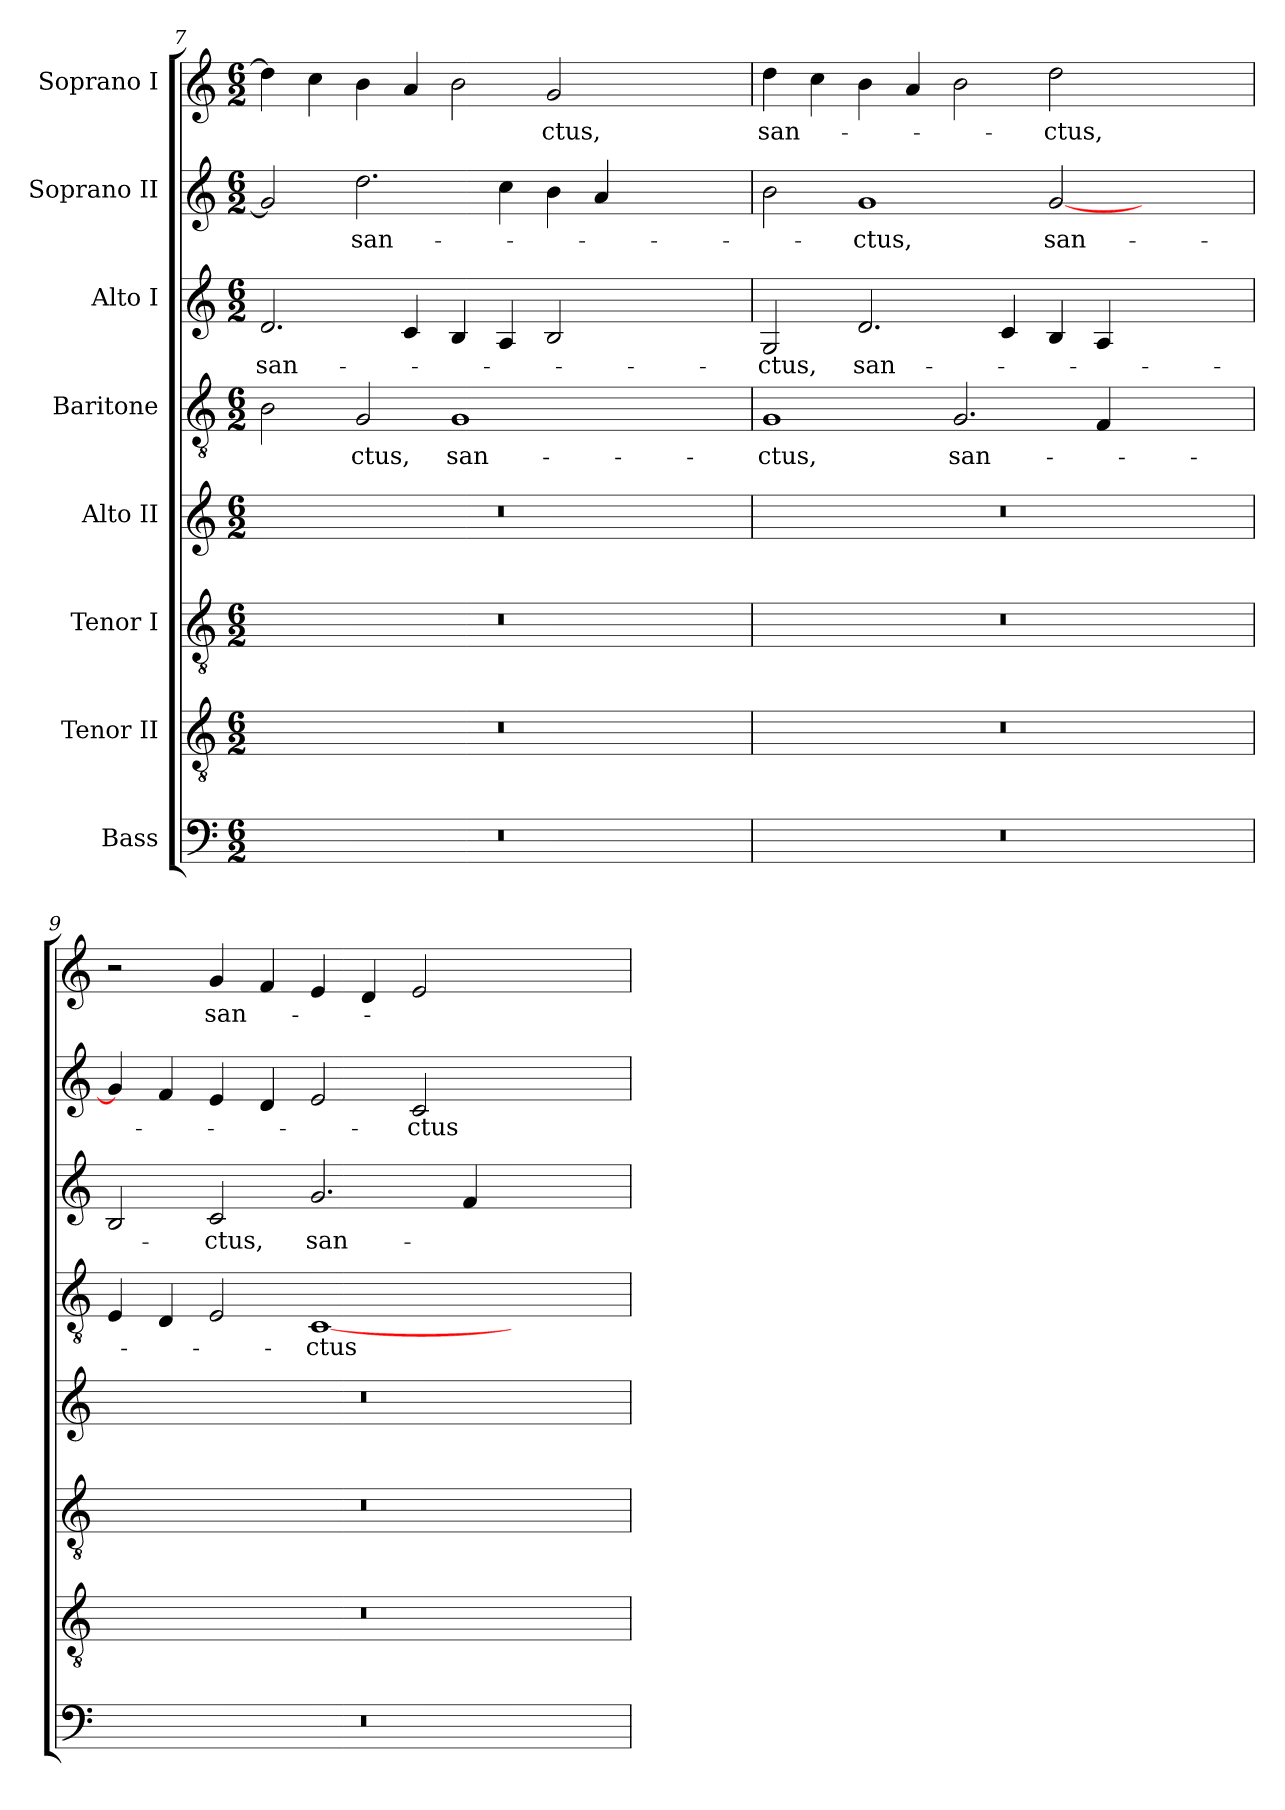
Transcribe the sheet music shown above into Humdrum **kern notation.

**kern	**kern	**kern	**kern	**kern	**text	**kern	**text	**kern	**text	**kern	**text
*part8	*part7	*part6	*part5	*part4	*part4	*part3	*part3	*part2	*part2	*part1	*part1
*staff8	*staff7	*staff6	*staff5	*staff4	*staff4	*staff3	*staff3	*staff2	*staff2	*staff1	*staff1
*I"Bass	*I"Tenor II	*I"Tenor I	*I"Alto II	*I"Baritone	*	*I"Alto I	*	*I"Soprano II	*	*I"Soprano I	*
*clefF4	*clefGv2	*clefGv2	*clefG2	*clefGv2	*	*clefG2	*	*clefG2	*	*clefG2	*
*ITrd7c12	*ITrd7c12	*ITrd7c12	*	*ITrd7c12	*	*	*	*	*	*	*
*k[]	*k[]	*k[]	*k[]	*k[]	*	*k[]	*	*k[]	*	*k[]	*
*C:	*C:	*C:	*C:	*C:	*	*C:	*	*C:	*	*C:	*
*M6/2	*M6/2	*M6/2	*M6/2	*M6/2	*	*M6/2	*	*M6/2	*	*M6/2	*
=7	=7	=7	=7	=7	=7	=7	=7	=7	=7	=7	=7
!LO:N:vis=1	!LO:N:vis=1	!LO:N:vis=1	!LO:N:vis=1	!	!	!	!	!	!	!	!
!	!	!	!	!	!	!	!LO:LY:b:color=#000000	!	!	!	!
0.r	0.r	0.r	0.r	2BBi\	.	2.di/	san-	2gi/]	.	4ddi\]	.
.	.	.	.	.	.	.	.	.	.	4cci\	.
!	!	!	!	!	!LO:LY:b:color=#000000	!	!	!	!	!	!
!	!	!	!	!	!	!	!	!	!LO:LY:b:color=#000000	!	!
.	.	.	.	2GGi/	-ctus,	.	.	2.ddi\	san-	4bi\	.
.	.	.	.	.	.	4ci/	.	.	.	4ai/	.
!	!	!	!	!	!LO:LY:b:color=#000000	!	!	!	!	!	!
.	.	.	.	1GGi	san-	4Bi/	.	.	.	2bi\	.
.	.	.	.	.	.	4Ai/	.	4cci\	.	.	.
!	!	!	!	!	!	!	!	!	!	!	!LO:LY:b:color=#000000
.	.	.	.	.	.	2Bi/	.	4bi\	.	2gi/	-ctus,
.	.	.	.	.	.	.	.	4ai/	.	.	.
.	.	.	.	1ryy	.	1ryy	.	1ryy	.	1ryy	.
=8	=8	=8	=8	=8	=8	=8	=8	=8	=8	=8	=8
!LO:N:vis=1	!LO:N:vis=1	!LO:N:vis=1	!LO:N:vis=1	!	!	!	!	!	!	!	!
!	!	!	!	!	!LO:LY:b:color=#000000	!	!	!	!	!	!
!	!	!	!	!	!	!	!LO:LY:b:color=#000000	!	!	!	!
!	!	!	!	!	!	!	!	!	!	!	!LO:LY:b:color=#000000
0.r	0.r	0.r	0.r	1GGi	-ctus,	2Gi/	-ctus,	2bi\	.	4ddi\	san-
.	.	.	.	.	.	.	.	.	.	4cci\	.
!	!	!	!	!	!	!	!LO:LY:b:color=#000000	!	!	!	!
!	!	!	!	!	!	!	!	!	!LO:LY:b:color=#000000	!	!
.	.	.	.	.	.	2.di/	san-	1gi	-ctus,	4bi\	.
.	.	.	.	.	.	.	.	.	.	4ai/	.
!	!	!	!	!	!LO:LY:b:color=#000000	!	!	!	!	!	!
.	.	.	.	2.GGi/	san-	.	.	.	.	2bi\	.
.	.	.	.	.	.	4ci/	.	.	.	.	.
!	!	!	!	!	!	!	!	!	!LO:LY:b:color=#000000	!	!
!	!	!	!	!	!	!	!	!	!	!	!LO:LY:b:color=#000000
.	.	.	.	.	.	4Bi/	.	[<2gi/	san-	2ddi\	-ctus,
.	.	.	.	4FFi/	.	4Ai/	.	.	.	.	.
.	.	.	.	1ryy	.	1ryy	.	1ryy	.	1ryy	.
!!LO:PB:g=z
=9	=9	=9	=9	=9	=9	=9	=9	=9	=9	=9	=9
!LO:N:vis=1	!LO:N:vis=1	!LO:N:vis=1	!LO:N:vis=1	!	!	!	!	!	!	!	!
0.r	0.r	0.r	0.r	4EEi/	.	2Bi/	.	4gi/]	.	2r	.
.	.	.	.	4DDi/	.	.	.	4fi/	.	.	.
!	!	!	!	!	!	!	!LO:LY:b:color=#000000	!	!	!	!
!	!	!	!	!	!	!	!	!	!	!	!LO:LY:b:color=#000000
.	.	.	.	2EEi/	.	2ci/	-ctus,	4ei/	.	4gi/	san-
.	.	.	.	.	.	.	.	4di/	.	4fi/	.
!	!	!	!	!	!LO:LY:b:color=#000000	!	!	!	!	!	!
!	!	!	!	!	!	!	!LO:LY:b:color=#000000	!	!	!	!
.	.	.	.	[<1CCi	-ctus	2.gi/	san-	2ei/	.	4ei/	.
.	.	.	.	.	.	.	.	.	.	4di/	.
!	!	!	!	!	!	!	!	!	!LO:LY:b:color=#000000	!	!
.	.	.	.	.	.	.	.	2ci/	-ctus	2ei/	.
.	.	.	.	.	.	4fi/	.	.	.	.	.
.	.	.	.	1ryy	.	1ryy	.	1ryy	.	1ryy	.
=	=	=	=	=	=	=	=	=	=	=	=
*-	*-	*-	*-	*-	*-	*-	*-	*-	*-	*-	*-
